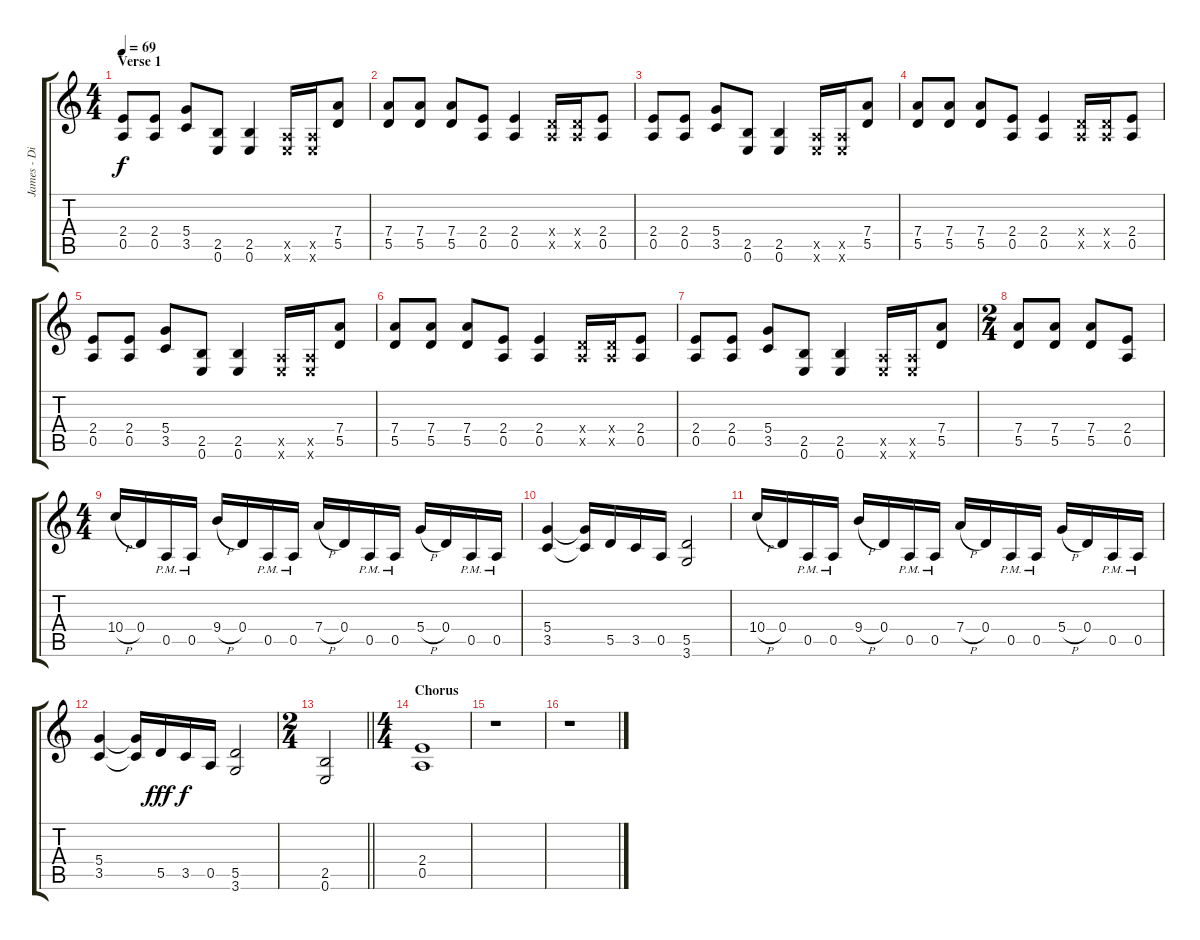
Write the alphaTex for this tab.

\track ("James - Distortion" "James - Di") {instrument distortionguitar}
\staff {score tabs}
\tuning (E4 B3 G3 D3 A2 E2) {hide}
\ts (4 4)
\section ("" "Verse 1")
\tempo 69
\clef g2
\ks c
(2.4 0.5).8{dy f} (2.4 0.5).8 (5.4 3.5).8 (2.5 0.6).8 (2.5 0.6).4 (0.5{x} 0.6{x}).16 (0.5{x} 0.6{x}).16 (7.4 5.5).8 |
(7.4 5.5).8 (7.4 5.5).8 (7.4 5.5).8 (2.4 0.5).8 (2.4 0.5).4 (0.4{x} 0.5{x}).16 (0.4{x} 0.5{x}).16 (2.4 0.5).8 |
(2.4 0.5).8 (2.4 0.5).8 (5.4 3.5).8 (2.5 0.6).8 (2.5 0.6).4 (0.5{x} 0.6{x}).16 (0.5{x} 0.6{x}).16 (7.4 5.5).8 |
(7.4 5.5).8 (7.4 5.5).8 (7.4 5.5).8 (2.4 0.5).8 (2.4 0.5).4 (0.4{x} 0.5{x}).16 (0.4{x} 0.5{x}).16 (2.4 0.5).8 |
(2.4 0.5).8 (2.4 0.5).8 (5.4 3.5).8 (2.5 0.6).8 (2.5 0.6).4 (0.5{x} 0.6{x}).16 (0.5{x} 0.6{x}).16 (7.4 5.5).8 |
(7.4 5.5).8 (7.4 5.5).8 (7.4 5.5).8 (2.4 0.5).8 (2.4 0.5).4 (0.4{x} 0.5{x}).16 (0.4{x} 0.5{x}).16 (2.4 0.5).8 |
(2.4 0.5).8 (2.4 0.5).8 (5.4 3.5).8 (2.5 0.6).8 (2.5 0.6).4 (0.5{x} 0.6{x}).16 (0.5{x} 0.6{x}).16 (7.4 5.5).8 |
\ts (2 4)
(7.4 5.5).8 (7.4 5.5).8 (7.4 5.5).8 (2.4 0.5).8 |
\ts (4 4)
10.4{h}.16 0.4.16 0.5{pm}.16 0.5{pm}.16 9.4{h}.16 0.4.16 0.5{pm}.16 0.5{pm}.16 7.4{h}.16 0.4.16 0.5{pm}.16 0.5{pm}.16 5.4{h}.16 0.4.16 0.5{pm}.16 0.5{pm}.16 |
(5.4 3.5).4 (5.4{t} 3.5{t}).16 5.5.16 3.5.16 0.5.16 (5.5 3.6).2 |
10.4{h}.16 0.4.16 0.5{pm}.16 0.5{pm}.16 9.4{h}.16 0.4.16 0.5{pm}.16 0.5{pm}.16 7.4{h}.16 0.4.16 0.5{pm}.16 0.5{pm}.16 5.4{h}.16 0.4.16 0.5{pm}.16 0.5{pm}.16 |
(5.4 3.5).4 (5.4{t} 3.5{t}).16 5.5.16{dy fff} 3.5.16{dy f} 0.5.16 (5.5 3.6).2 |
\ts (2 4)
\barLineRight lightlight
(2.5 0.6).2 |
\ts (4 4)
\section ("" "Chorus")
(2.4 0.5).1{volume 0} |
r.1 |
r.1
